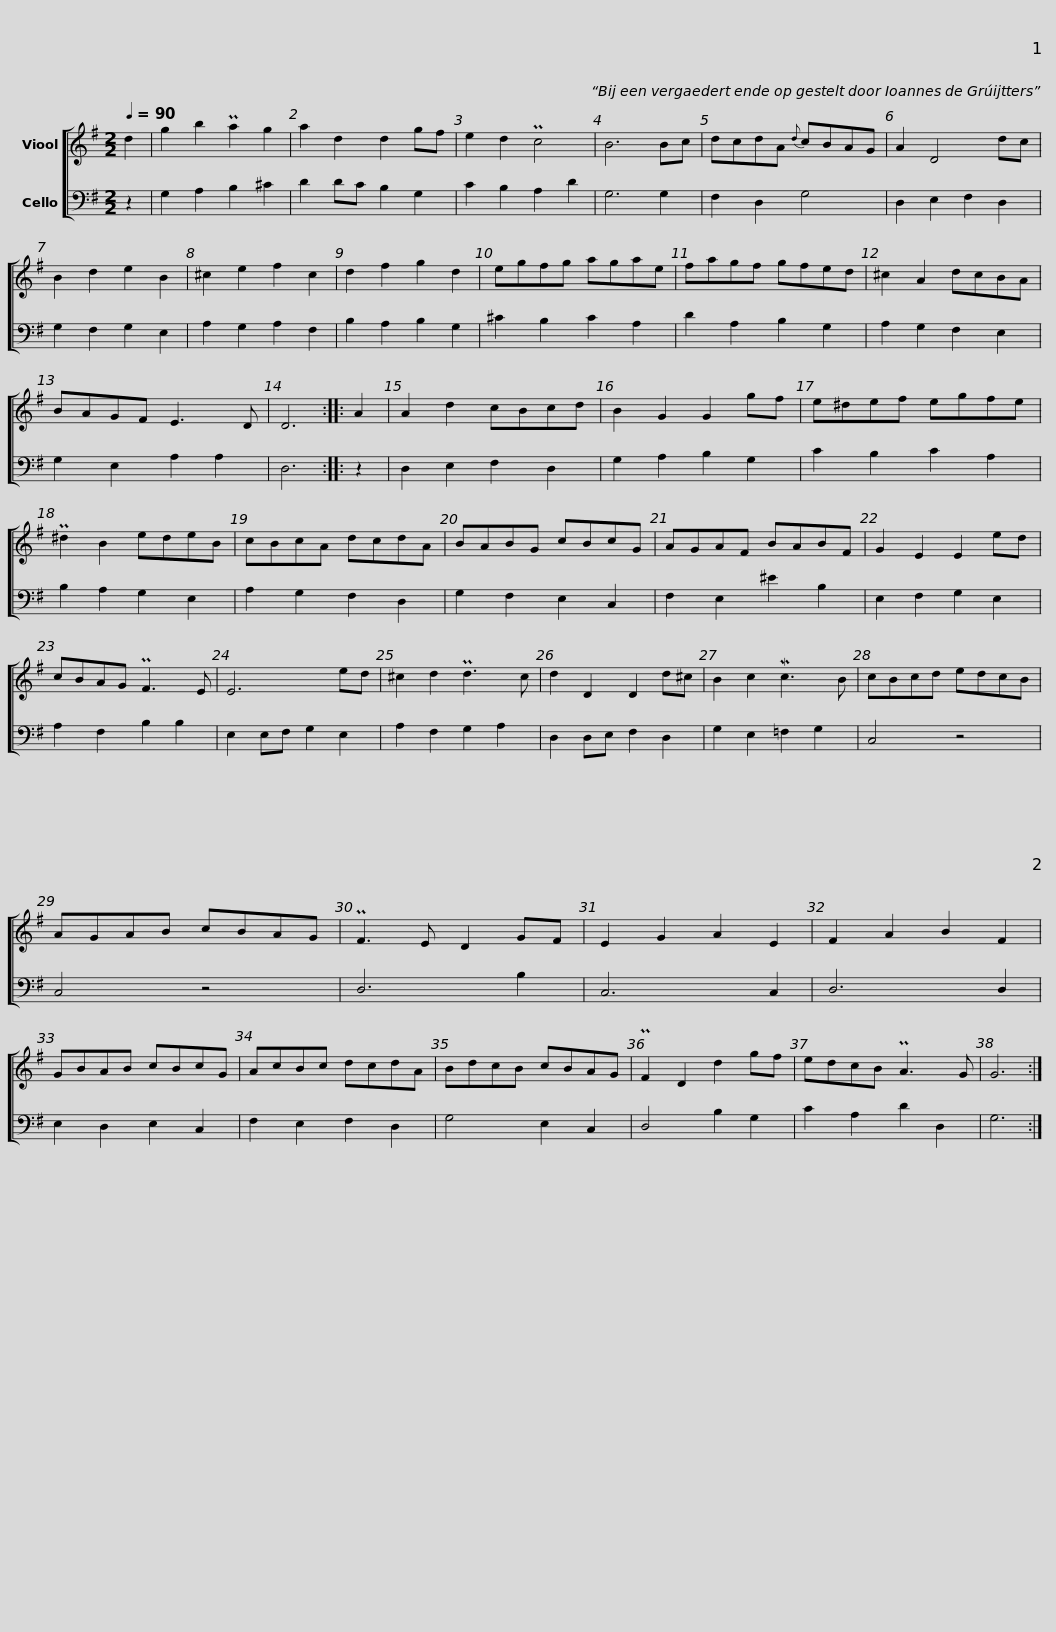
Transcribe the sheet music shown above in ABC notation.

X:1
%%score [ 1 2 ]
L:1/8
Q:1/4=90
M:2/2
I:linebreak $
K:G
V:1 treble
V:2 bass
V:1
 d2 | g2 b2 Pa2 g2 | a2 d2 d2 gf | e2 d2 Pc4 | B6 Bc | %5
 dcdA{d} cBAG | A2 D4 dc | B2 d2 e2 B2 |$ ^c2 e2 f2 c2 | d2 f2 g2 d2 | %10
 egfg agae | fagf gfed | ^c2 A2 dcBA | BAGF E3 D | D6 ::$ %15
 A2 | A2 d2 cBcd | B2 G2 G2 gf | e^def egfe | P^d2 B2 edeB | %20
 cBcA dcdA | BABG cBcG |$ AGAF BABF | G2 E2 E2 ed | cBAG PF3 E | %25
 E6 ed | ^c2 d2 Pd3 c | d2 D2 D2 d^c |$ B2 c2 Mc3 B | cBcd edcB | %30
 AGAB cBAG | PF3 E D2 GF | E2 G2 A2 E2 | F2 A2 B2 F2 |$ GBAB cBcG | %35
 AcBc dcdA | BdcB cBAG | PF2 D2 d2 gf | edcB PA3 G | G6 :| %40
V:2
 z2 | G,2 A,2 B,2 ^C2 | D2 DC B,2 G,2 | C2 B,2 A,2 D2 | G,6 G,2 | %5
 F,2 D,2 G,4 | D,2 E,2 F,2 D,2 | G,2 F,2 G,2 E,2 |$ A,2 G,2 A,2 F,2 | B,2 A,2 B,2 G,2 | %10
 ^C2 B,2 C2 A,2 | D2 A,2 B,2 G,2 | A,2 G,2 F,2 E,2 | G,2 E,2 A,2 A,2 | D,6 ::$ %15
 z2 | D,2 E,2 F,2 D,2 | G,2 A,2 B,2 G,2 | C2 B,2 C2 A,2 | B,2 A,2 G,2 E,2 | %20
 A,2 G,2 F,2 D,2 | G,2 F,2 E,2 C,2 |$ F,2 E,2 ^E2 B,2 | E,2 F,2 G,2 E,2 | A,2 F,2 B,2 B,2 | %25
 E,2 E,F, G,2 E,2 | A,2 F,2 G,2 A,2 | D,2 D,E, F,2 D,2 |$ G,2 E,2 =F,2 G,2 | C,4 z4 | %30
 C,4 z4 | D,6 B,2 | C,6 C,2 | D,6 D,2 |$ E,2 D,2 E,2 C,2 | %35
 F,2 E,2 F,2 D,2 | G,4 E,2 C,2 | D,4 B,2 G,2 | C2 A,2 D2 D,2 | G,6 :| %40
